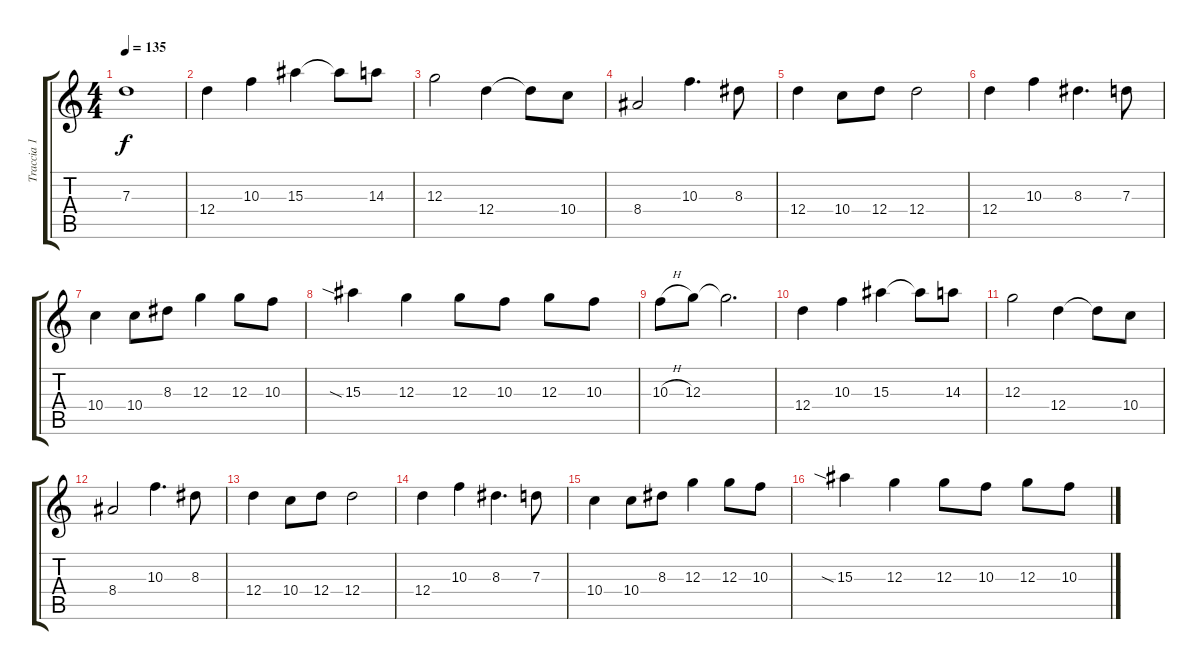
\track ("Traccia 1" "Traccia 1") {instrument distortionguitar}
\staff {score tabs}
\tuning (E4 B3 G3 D3 A2 E2) {hide}
\ts (4 4)
\tempo 135
\clef g2
\ks c
7.3.1{dy f} |
12.4.4 10.3.4 15.3.4 15.3{t}.8 14.3.8 |
12.3.2 12.4.4 12.4{t}.8 10.4.8 |
8.4.2 10.3.4{d} 8.3.8 |
12.4.4 10.4.8 12.4.8 12.4.2 |
12.4.4 10.3.4 8.3.4{d} 7.3.8 |
10.4.4 10.4.8 8.3.8 12.3.4 12.3.8 10.3.8 |
15.3{sia}.4 12.3.4 12.3.8 10.3.8 12.3.8 10.3.8 |
10.3{h}.8 12.3.8 12.3{t}.2{d} |
12.4.4 10.3.4 15.3.4 15.3{t}.8 14.3.8 |
12.3.2 12.4.4 12.4{t}.8 10.4.8 |
8.4.2 10.3.4{d} 8.3.8 |
12.4.4 10.4.8 12.4.8 12.4.2 |
12.4.4 10.3.4 8.3.4{d} 7.3.8 |
10.4.4 10.4.8 8.3.8 12.3.4 12.3.8 10.3.8 |
15.3{sia}.4 12.3.4 12.3.8 10.3.8 12.3.8 10.3.8
